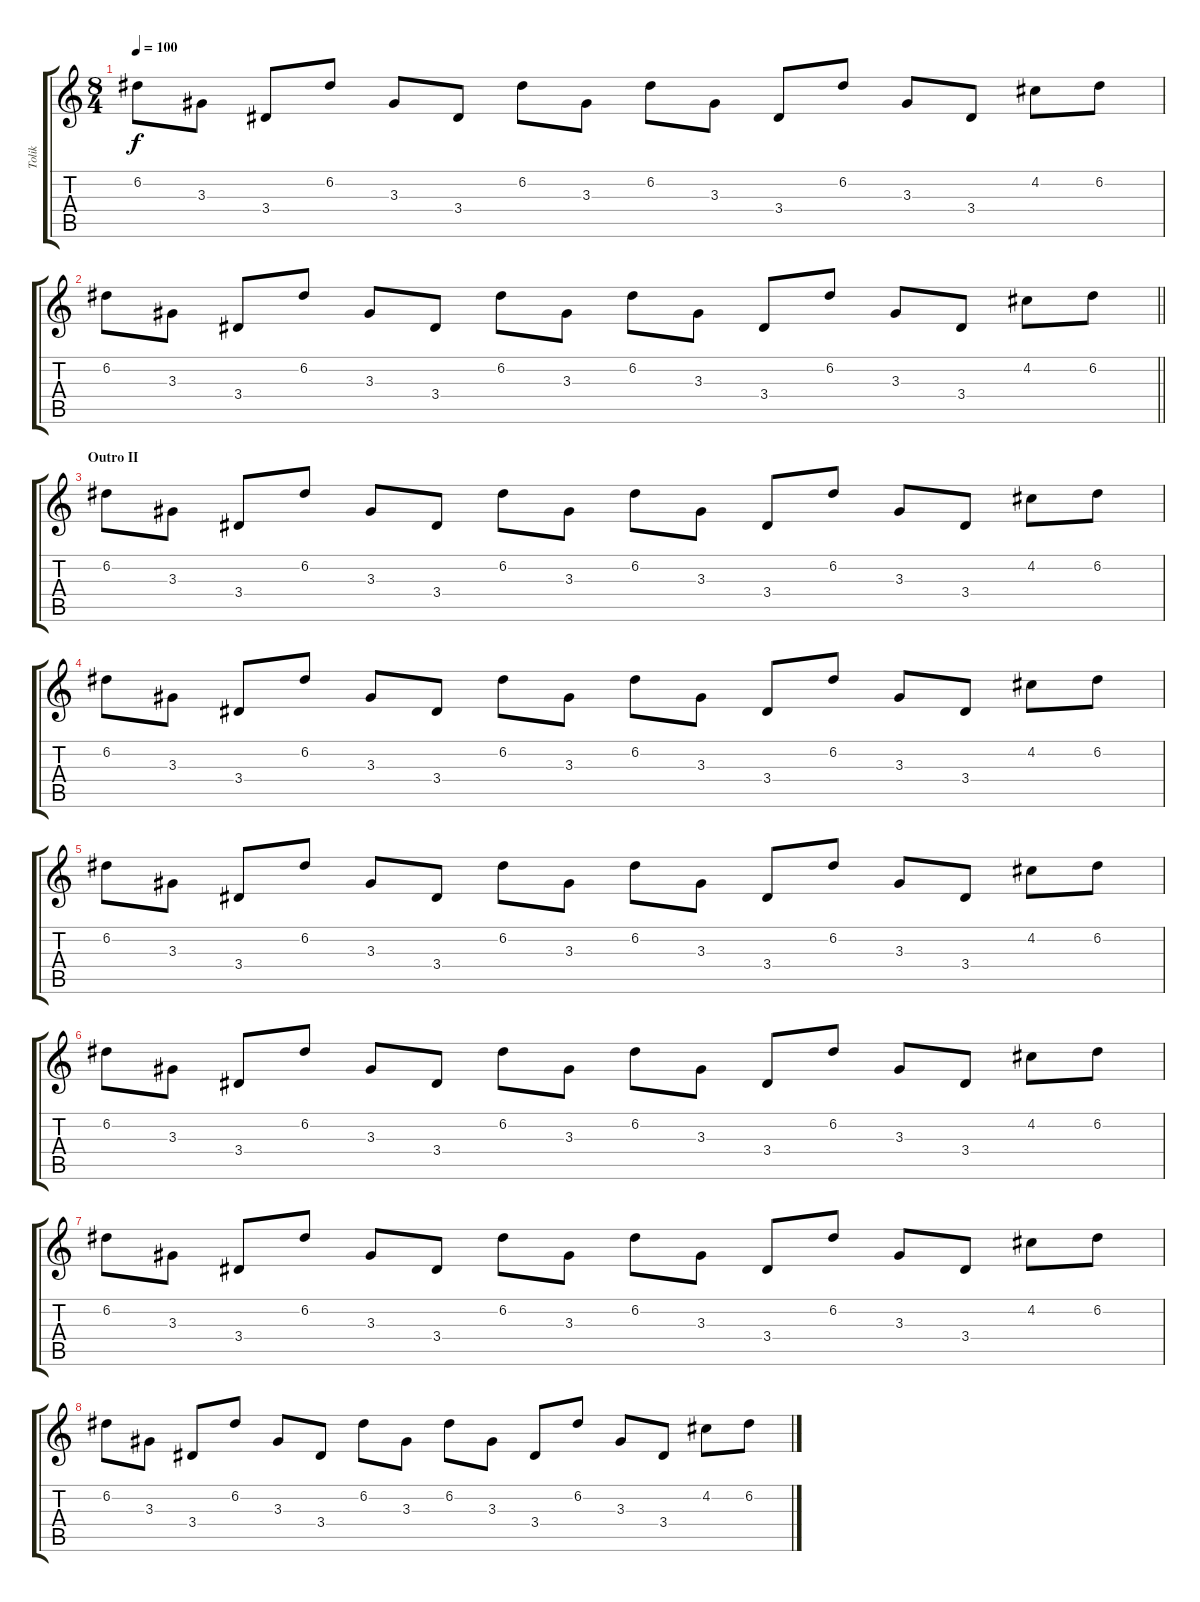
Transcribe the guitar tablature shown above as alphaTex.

\track ("Tolik" "Tolik") {instrument distortionguitar}
\staff {score tabs}
\tuning (D4 A3 F3 C3 G2 C2) {hide}
\ts (8 4)
\tempo 100
\clef g2
\ks c
6.2.8{dy f} 3.3.8 3.4.8 6.2.8 3.3.8 3.4.8 6.2.8 3.3.8 6.2.8 3.3.8 3.4.8 6.2.8 3.3.8 3.4.8 4.2.8 6.2.8 |
\barLineRight lightlight
6.2.8 3.3.8 3.4.8 6.2.8 3.3.8 3.4.8 6.2.8 3.3.8 6.2.8 3.3.8 3.4.8 6.2.8 3.3.8 3.4.8 4.2.8 6.2.8 |
\section ("" "Outro II")
6.2.8 3.3.8 3.4.8 6.2.8 3.3.8 3.4.8 6.2.8 3.3.8 6.2.8 3.3.8 3.4.8 6.2.8 3.3.8 3.4.8 4.2.8 6.2.8 |
6.2.8 3.3.8 3.4.8 6.2.8 3.3.8 3.4.8 6.2.8 3.3.8 6.2.8 3.3.8 3.4.8 6.2.8 3.3.8 3.4.8 4.2.8 6.2.8 |
6.2.8 3.3.8 3.4.8 6.2.8 3.3.8 3.4.8 6.2.8 3.3.8 6.2.8 3.3.8 3.4.8 6.2.8 3.3.8 3.4.8 4.2.8 6.2.8 |
6.2.8 3.3.8 3.4.8 6.2.8 3.3.8 3.4.8 6.2.8 3.3.8 6.2.8 3.3.8 3.4.8 6.2.8 3.3.8 3.4.8 4.2.8 6.2.8 |
6.2.8 3.3.8 3.4.8 6.2.8 3.3.8 3.4.8 6.2.8 3.3.8 6.2.8 3.3.8 3.4.8 6.2.8 3.3.8 3.4.8 4.2.8 6.2.8 |
6.2.8 3.3.8 3.4.8 6.2.8 3.3.8 3.4.8 6.2.8 3.3.8 6.2.8 3.3.8 3.4.8 6.2.8 3.3.8 3.4.8 4.2.8 6.2.8
